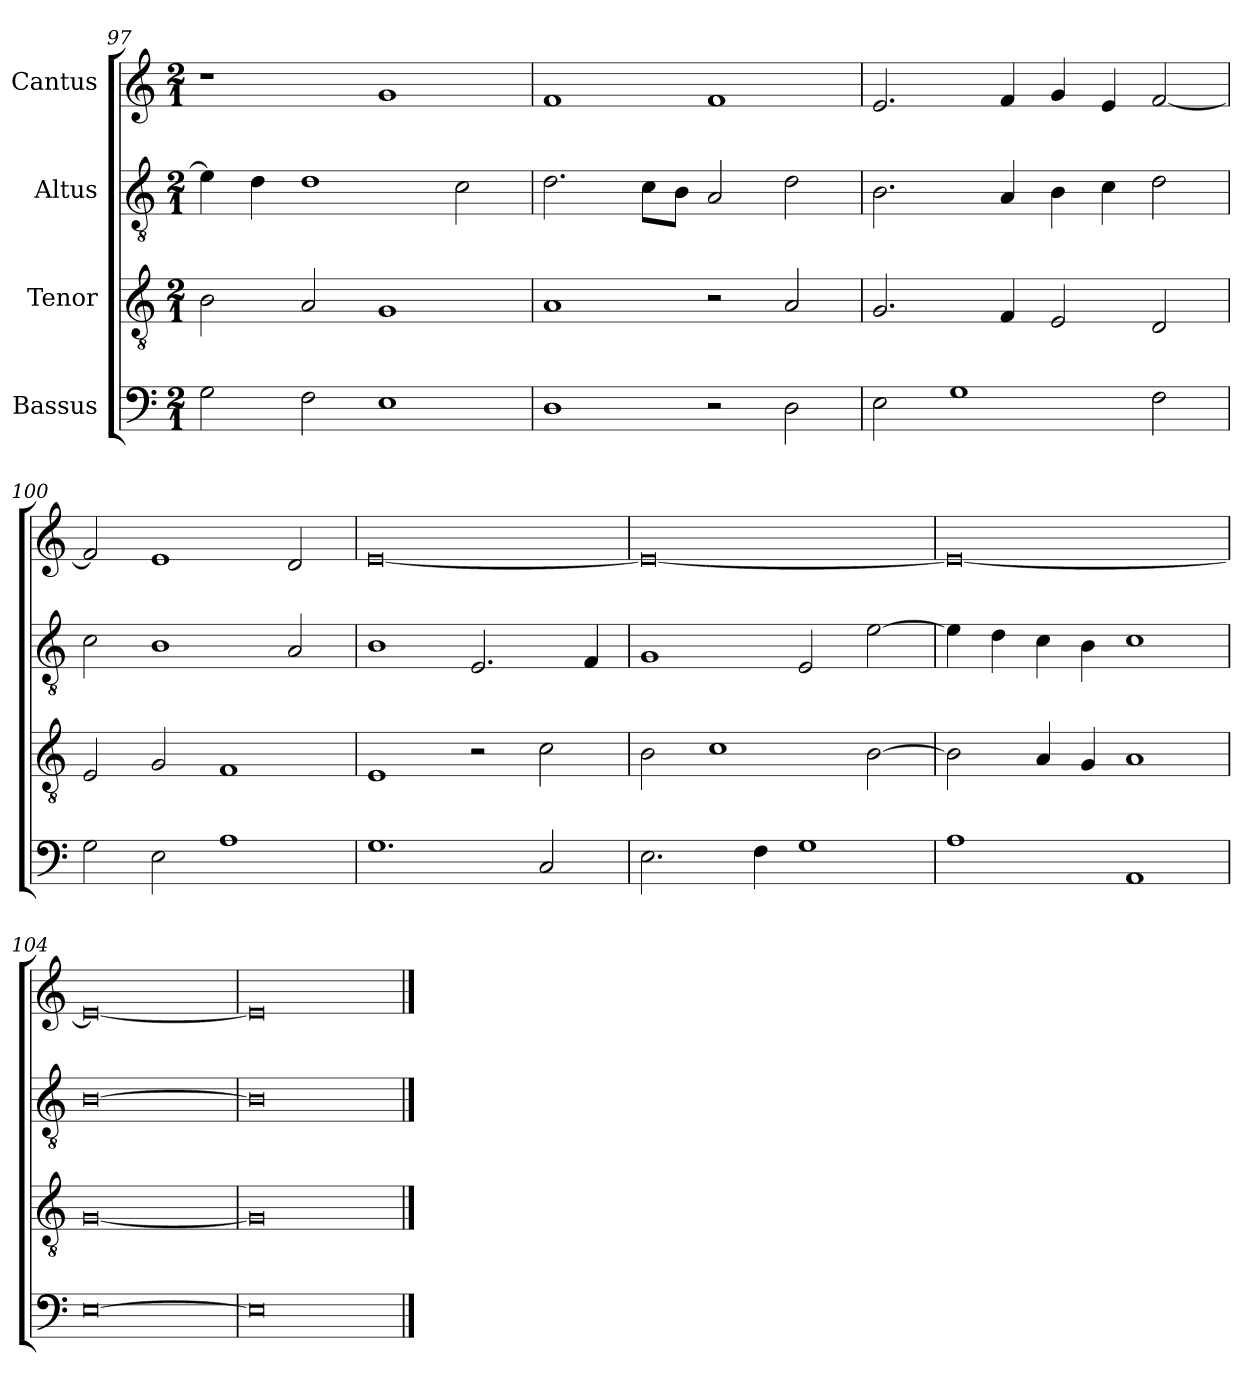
**kern	**kern	**kern	**kern
*part4	*part3	*part2	*part1
*staff4	*staff3	*staff2	*staff1
*I"Bassus	*I"Tenor	*I"Altus	*I"Cantus
*clefF4	*clefGv2	*clefGv2	*clefG2
*	*ITrd7c12	*ITrd7c12	*
*k[]	*k[]	*k[]	*k[]
*C:	*C:	*C:	*C:
*M2/1	*M2/1	*M2/1	*M2/1
=97	=97	=97	=97
2Gi\	2BBi\	4Ei\]	1r
.	.	4Di\	.
2Fi\	2AAi/	1Di	.
1Ei	1GGi	.	1gi
.	.	2Ci\	.
=98	=98	=98	=98
1Di	1AAi	2.Di\	1fi
.	.	8Ci\L	.
.	.	8BBi\J	.
2r	2r	2AAi/	1fi
2Di\	2AAi/	2Di\	.
=99	=99	=99	=99
2Ei\	2.GGi/	2.BBi\	2.ei/
1Gi	.	.	.
.	4FFi/	4AAi/	4fi/
.	2EEi/	4BBi\	4gi/
.	.	4Ci\	4ei/
2Fi\	2DDi/	2Di\	[<2fi/
!!LO:LB:g=z
=100	=100	=100	=100
2Gi\	2EEi/	2Ci\	2fi/]
2Ei\	2GGi/	1BBi	1ei
1Ai	1FFi	.	.
.	.	2AAi/	2di/
=101	=101	=101	=101
1.Gi	1EEi	1BBi	[<0ei
.	2r	2.EEi/	.
2Ci/	2Ci\	.	.
.	.	4FFi/	.
=102	=102	=102	=102
2.Ei\	2BBi\	1GGi	0ei_<
.	1Ci	.	.
4Fi\	.	.	.
1Gi	.	2EEi/	.
.	[>2BBi\	[>2Ei\	.
=103	=103	=103	=103
1Ai	2BBi\]	4Ei\]	0ei_<
.	.	4Di\	.
.	4AAi/	4Ci\	.
.	4GGi/	4BBi\	.
1AAi	1AAi	1Ci	.
=104	=104	=104	=104
[>0Ei	[<0GGi	[>0BBi	0ei_<
=105	=105	=105	=105
0Ei]	0GGi]	0BBi]	0ei]
==	==	==	==
*-	*-	*-	*-
